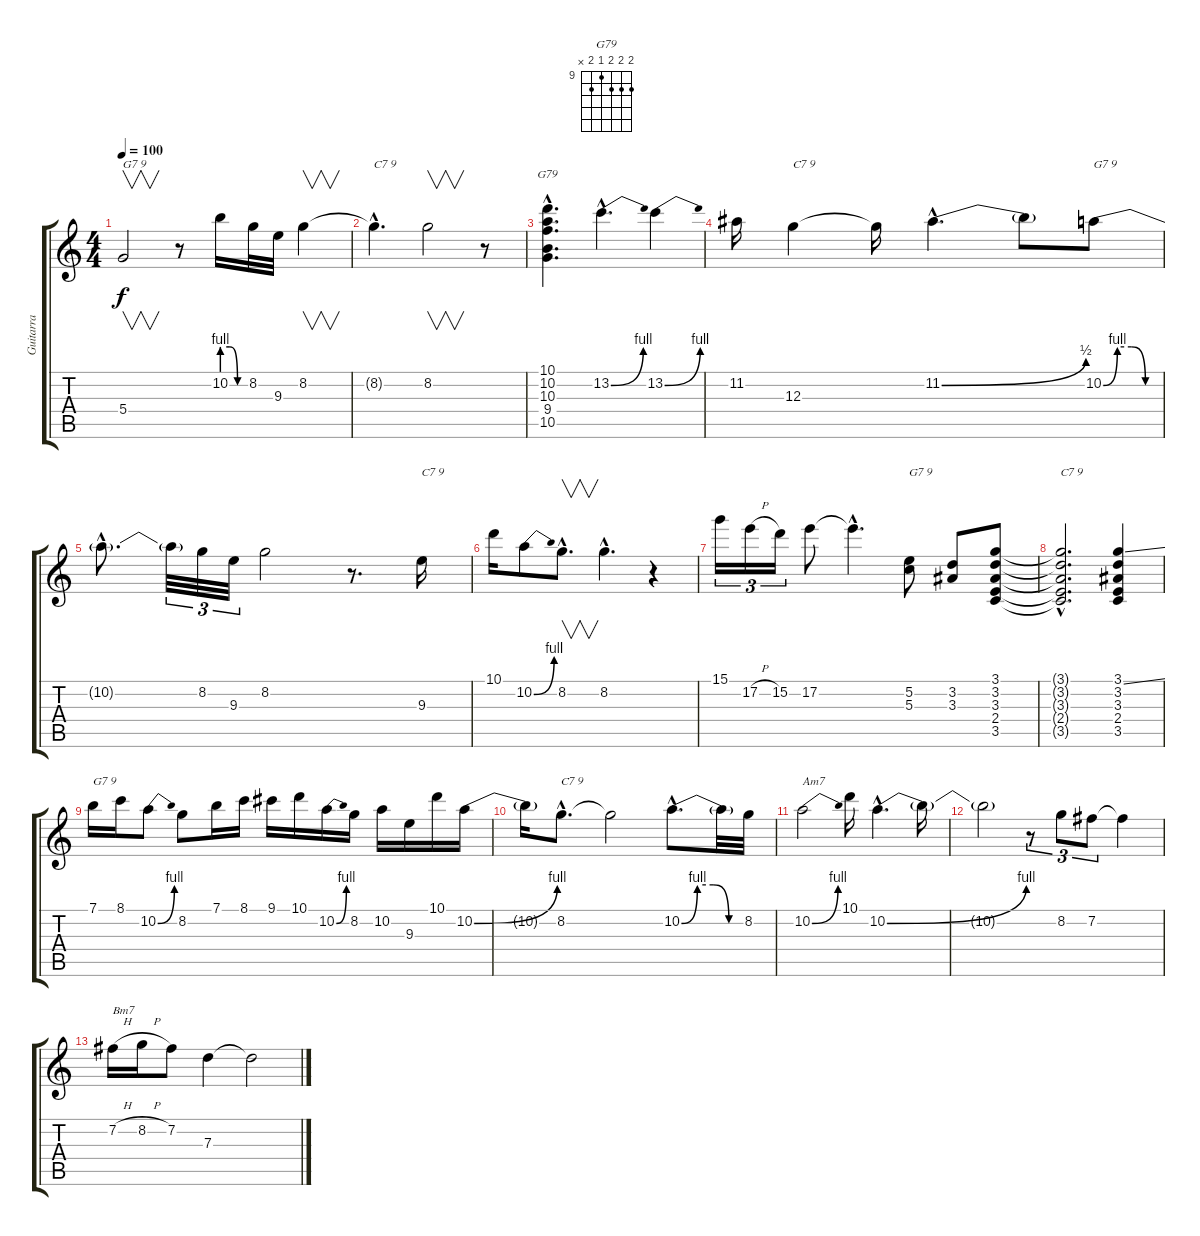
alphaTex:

\track ("Guitarra" "Guitarra") {instrument overdrivenguitar}
\staff {score tabs}
\tuning (E4 B3 G3 D3 A2 E2) {hide}
\chord ("G79" 10 10 10 9 10 x) {firstfret 9}
\ts (4 4)
\tempo 100
\clef g2
\ks c
5.4.2{v txt "G7 9" dy f} r.8 10.2{be (custom 0 4 20 4 40 0 60 0)}.16 8.2.32 9.3.32 8.2.4{v} |
8.2{hac t}.4{d txt "C7 9"} 8.2.2{v} r.8 |
(10.1{hac} 10.2{hac} 10.3{hac} 9.4{hac} 10.5{hac}).4{d ch "G79"} 13.2{be (bend 0 0 60 4) hac}.4{d} 13.2{be (bend 0 0 60 4)}.4 |
11.2.16 12.3.4{txt "C7 9"} 12.3{t}.16 11.2{be (bend 0 0 60 2) hac}.4{d} 11.2{t}.8 10.2{be (custom 0 0 15 4 30 4 45 0 60 0)}.8{txt "G7 9"} |
10.2{hac t}.8{d} 10.2{t}.32{tu (3 2)} 8.2.32{tu (3 2)} 9.3.32{tu (3 2)} 8.2.2 r.8{d} 9.3.16{txt "C7 9"} |
10.1.16 10.2{be (bend 0 0 60 4)}.8 8.2{hac}.8{v d} 8.2{hac}.4{d} r.4 |
15.1.16{tu (3 2)} 17.2{h}.16{tu (3 2)} 15.2.16{tu (3 2)} 17.2.8 17.2{hac t}.4{d} (5.2 5.3).8{txt "G7 9"} (3.2 3.3).8 (3.1 3.2 3.3 2.4 3.5).8 |
(3.1{hac t} 3.2{hac t} 3.3{hac t} 2.4{hac t} 3.5{hac t}).2{d txt "C7 9"} (3.1{ss} 3.2 3.3 2.4 3.5).4 |
7.1.16{txt "G7 9"} 8.1.16 10.2{be (bend 0 0 60 4)}.8 8.2.8 7.1.16 8.1.16 9.1.16 10.1.16 10.2{be (bend 0 0 60 4)}.16 8.2.16 10.2.16 9.3.16 10.1.16 10.2{be (bend 0 0 60 4)}.16 |
10.2{t}.16 8.2{hac}.8{d txt "C7 9"} 8.2{t}.2 10.2{be (custom 0 0 15 4 30 4 45 0 60 0) hac}.8{d} 10.2{t}.32 8.2.32 |
10.2{be (bend 0 0 60 4)}.2{txt "Am7"} 10.1.16 10.2{be (bend 0 0 60 4) hac}.4{d} 10.2{t}.16 |
10.2{t}.2 r.8{tu (3 2)} 8.2.8{tu (3 2)} 7.2.8{tu (3 2)} 7.2{t}.4 |
7.2{h}.16{txt "Bm7"} 8.2{h}.16 7.2.8 7.3.4 7.3{t}.2
